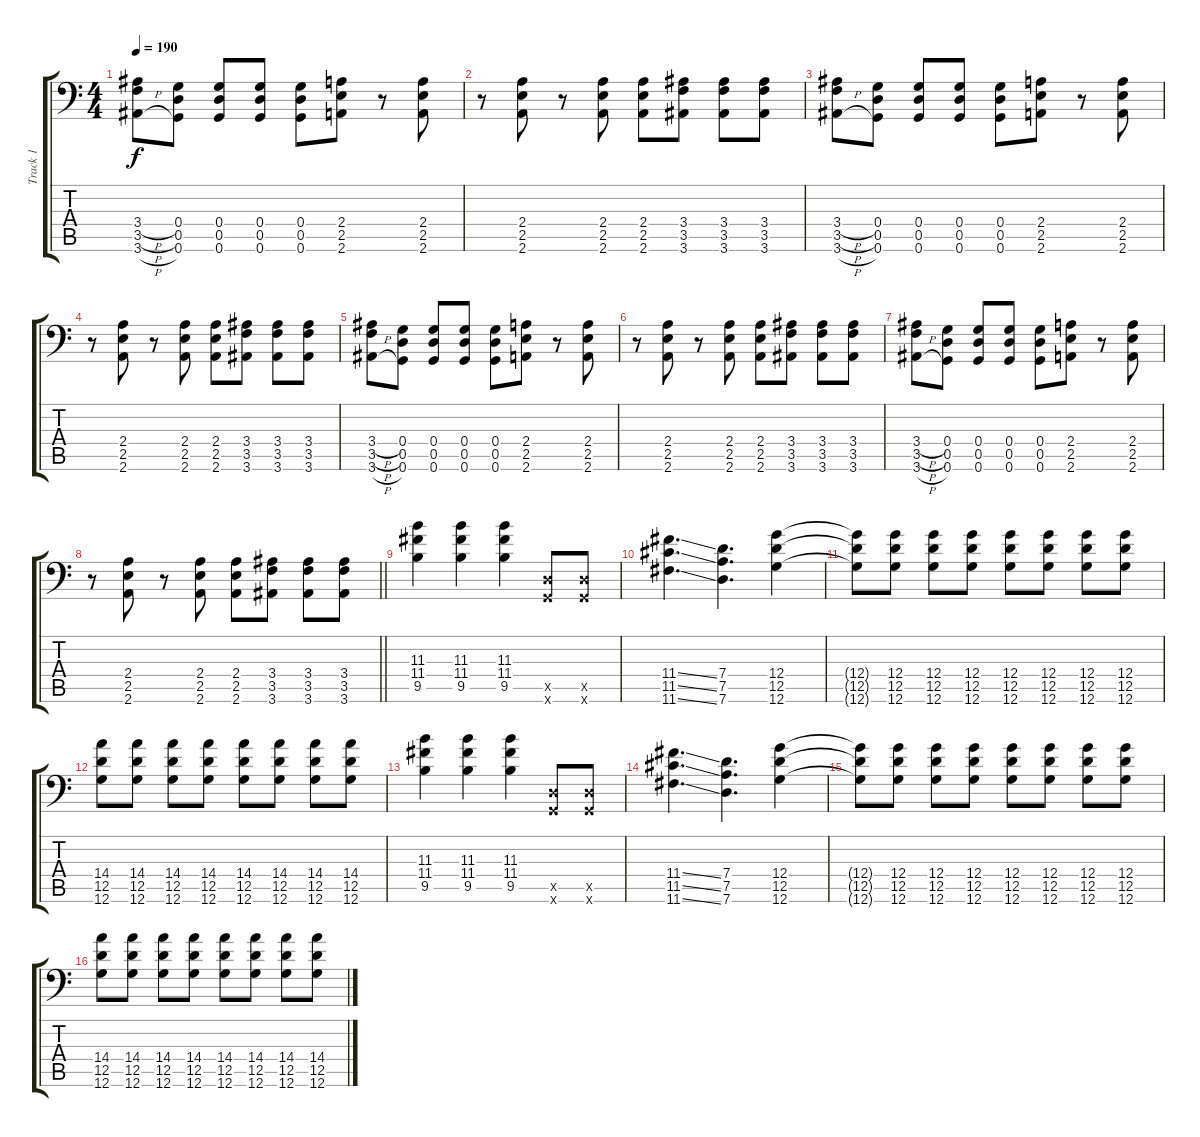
\track ("Track 1" "Track 1") {instrument distortionguitar}
\staff {score tabs}
\tuning (A3 F3 C3 G2 D2 G1) {hide}
\ts (4 4)
\tempo 190
\clef f4
\ks c
(3.4{h} 3.5{h} 3.6{h}).8{dy f} (0.4 0.5 0.6).8 (0.4 0.5 0.6).8 (0.4 0.5 0.6).8 (0.4 0.5 0.6).8 (2.4 2.5 2.6).8 r.8 (2.4 2.5 2.6).8 |
r.8 (2.4 2.5 2.6).8 r.8 (2.4 2.5 2.6).8 (2.4 2.5 2.6).8 (3.4 3.5 3.6).8 (3.4 3.5 3.6).8 (3.4 3.5 3.6).8 |
(3.4{h} 3.5{h} 3.6{h}).8 (0.4 0.5 0.6).8 (0.4 0.5 0.6).8 (0.4 0.5 0.6).8 (0.4 0.5 0.6).8 (2.4 2.5 2.6).8 r.8 (2.4 2.5 2.6).8 |
r.8 (2.4 2.5 2.6).8 r.8 (2.4 2.5 2.6).8 (2.4 2.5 2.6).8 (3.4 3.5 3.6).8 (3.4 3.5 3.6).8 (3.4 3.5 3.6).8 |
(3.4{h} 3.5{h} 3.6{h}).8 (0.4 0.5 0.6).8 (0.4 0.5 0.6).8 (0.4 0.5 0.6).8 (0.4 0.5 0.6).8 (2.4 2.5 2.6).8 r.8 (2.4 2.5 2.6).8 |
r.8 (2.4 2.5 2.6).8 r.8 (2.4 2.5 2.6).8 (2.4 2.5 2.6).8 (3.4 3.5 3.6).8 (3.4 3.5 3.6).8 (3.4 3.5 3.6).8 |
(3.4{h} 3.5{h} 3.6{h}).8 (0.4 0.5 0.6).8 (0.4 0.5 0.6).8 (0.4 0.5 0.6).8 (0.4 0.5 0.6).8 (2.4 2.5 2.6).8 r.8 (2.4 2.5 2.6).8 |
\barLineRight lightlight
r.8 (2.4 2.5 2.6).8 r.8 (2.4 2.5 2.6).8 (2.4 2.5 2.6).8 (3.4 3.5 3.6).8 (3.4 3.5 3.6).8 (3.4 3.5 3.6).8 |
(11.3 11.4 9.5).4 (11.3 11.4 9.5).4 (11.3 11.4 9.5).4 (0.5{x} 0.6{x}).8 (0.5{x} 0.6{x}).8 |
(11.4{ss} 11.5{ss} 11.6{ss}).4{d} (7.4 7.5 7.6).4{d} (12.4 12.5 12.6).4 |
(12.4{t} 12.5{t} 12.6{t}).8 (12.4 12.5 12.6).8 (12.4 12.5 12.6).8 (12.4 12.5 12.6).8 (12.4 12.5 12.6).8 (12.4 12.5 12.6).8 (12.4 12.5 12.6).8 (12.4 12.5 12.6).8 |
(14.4 12.5 12.6).8 (14.4 12.5 12.6).8 (14.4 12.5 12.6).8 (14.4 12.5 12.6).8 (14.4 12.5 12.6).8 (14.4 12.5 12.6).8 (14.4 12.5 12.6).8 (14.4 12.5 12.6).8 |
(11.3 11.4 9.5).4 (11.3 11.4 9.5).4 (11.3 11.4 9.5).4 (0.5{x} 0.6{x}).8 (0.5{x} 0.6{x}).8 |
(11.4{ss} 11.5{ss} 11.6{ss}).4{d} (7.4 7.5 7.6).4{d} (12.4 12.5 12.6).4 |
(12.4{t} 12.5{t} 12.6{t}).8 (12.4 12.5 12.6).8 (12.4 12.5 12.6).8 (12.4 12.5 12.6).8 (12.4 12.5 12.6).8 (12.4 12.5 12.6).8 (12.4 12.5 12.6).8 (12.4 12.5 12.6).8 |
(14.4 12.5 12.6).8 (14.4 12.5 12.6).8 (14.4 12.5 12.6).8 (14.4 12.5 12.6).8 (14.4 12.5 12.6).8 (14.4 12.5 12.6).8 (14.4 12.5 12.6).8 (14.4 12.5 12.6).8
